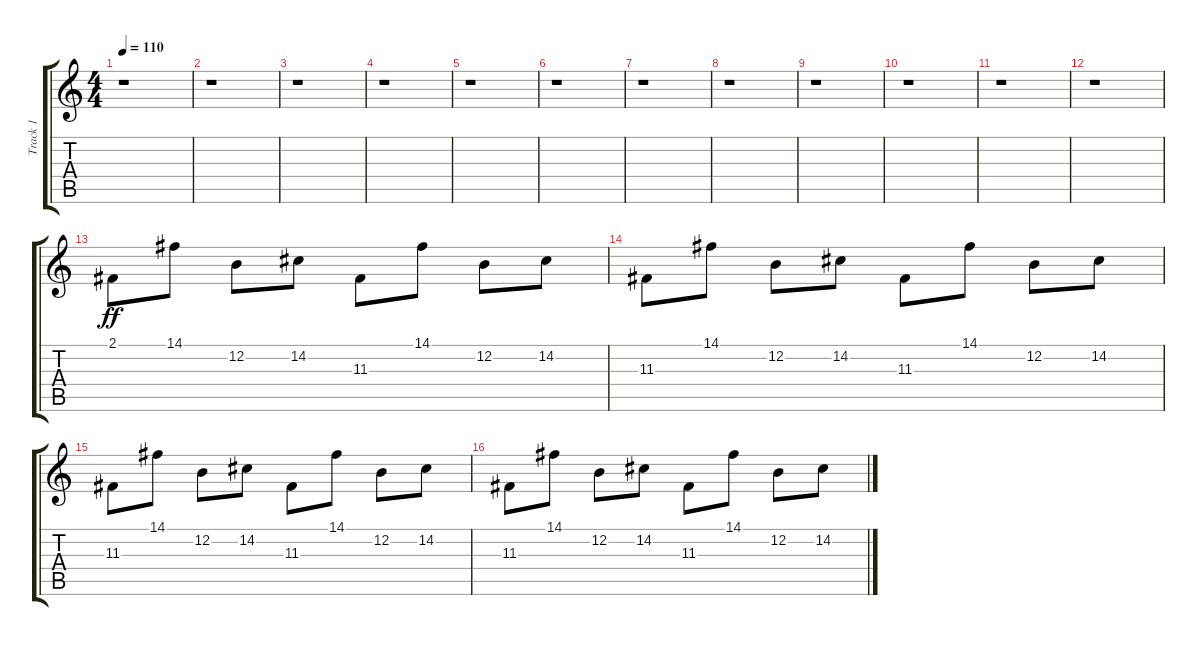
\track ("Track 1" "Track 1") {instrument pad7halo}
\staff {score tabs}
\tuning (E4 B3 G3 D3 A2 E2) {hide}
\ts (4 4)
\tempo 110
\clef g2
\ks c
r.1{dy ff} |
r.1 |
r.1 |
r.1 |
r.1 |
r.1 |
r.1 |
r.1 |
r.1 |
r.1 |
r.1 |
r.1 |
2.1.8 14.1.8 12.2.8 14.2.8 11.3.8 14.1.8 12.2.8 14.2.8 |
11.3.8 14.1.8 12.2.8 14.2.8 11.3.8 14.1.8 12.2.8 14.2.8 |
11.3.8 14.1.8 12.2.8 14.2.8 11.3.8 14.1.8 12.2.8 14.2.8 |
11.3.8 14.1.8 12.2.8 14.2.8 11.3.8 14.1.8 12.2.8 14.2.8
